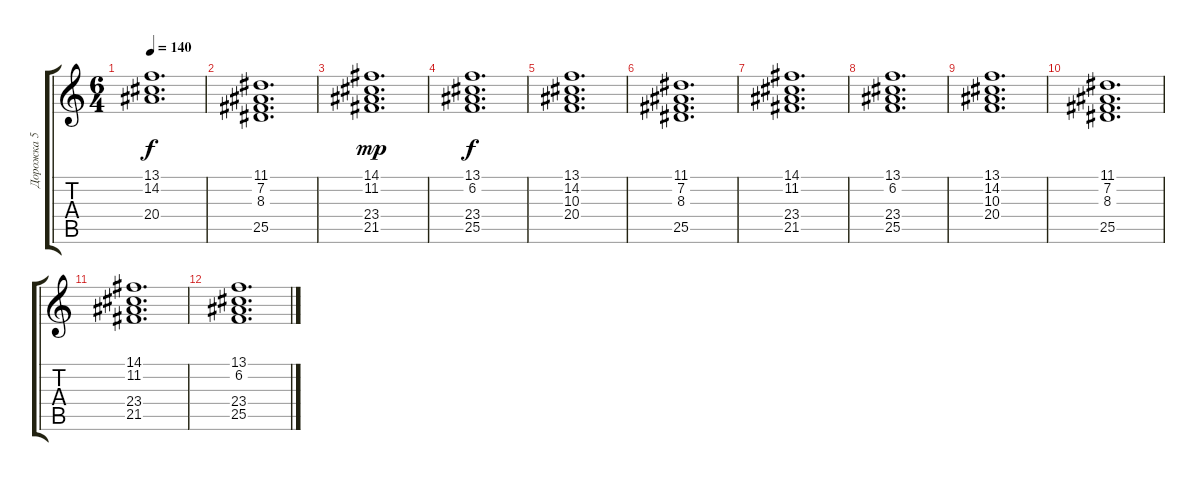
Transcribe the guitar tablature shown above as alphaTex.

\track ("Дорожка 5" "Дорожка 5") {instrument flute}
\staff {score tabs}
\tuning (E4 B3 G3 D3 A2 E2) {hide}
\ts (6 4)
\tempo 140
\clef g2
\ks c
(13.1 14.2 20.4).1{d dy f} |
(11.1 7.2 8.3 25.5).1{d} |
(14.1 11.2 23.4 21.5).1{d dy mp} |
(13.1 6.2 23.4 25.5).1{d dy f} |
(13.1 14.2 10.3 20.4).1{d} |
(11.1 7.2 8.3 25.5).1{d} |
(14.1 11.2 23.4 21.5).1{d} |
(13.1 6.2 23.4 25.5).1{d} |
(13.1 14.2 10.3 20.4).1{d} |
(11.1 7.2 8.3 25.5).1{d} |
(14.1 11.2 23.4 21.5).1{d} |
(13.1 6.2 23.4 25.5).1{d}
